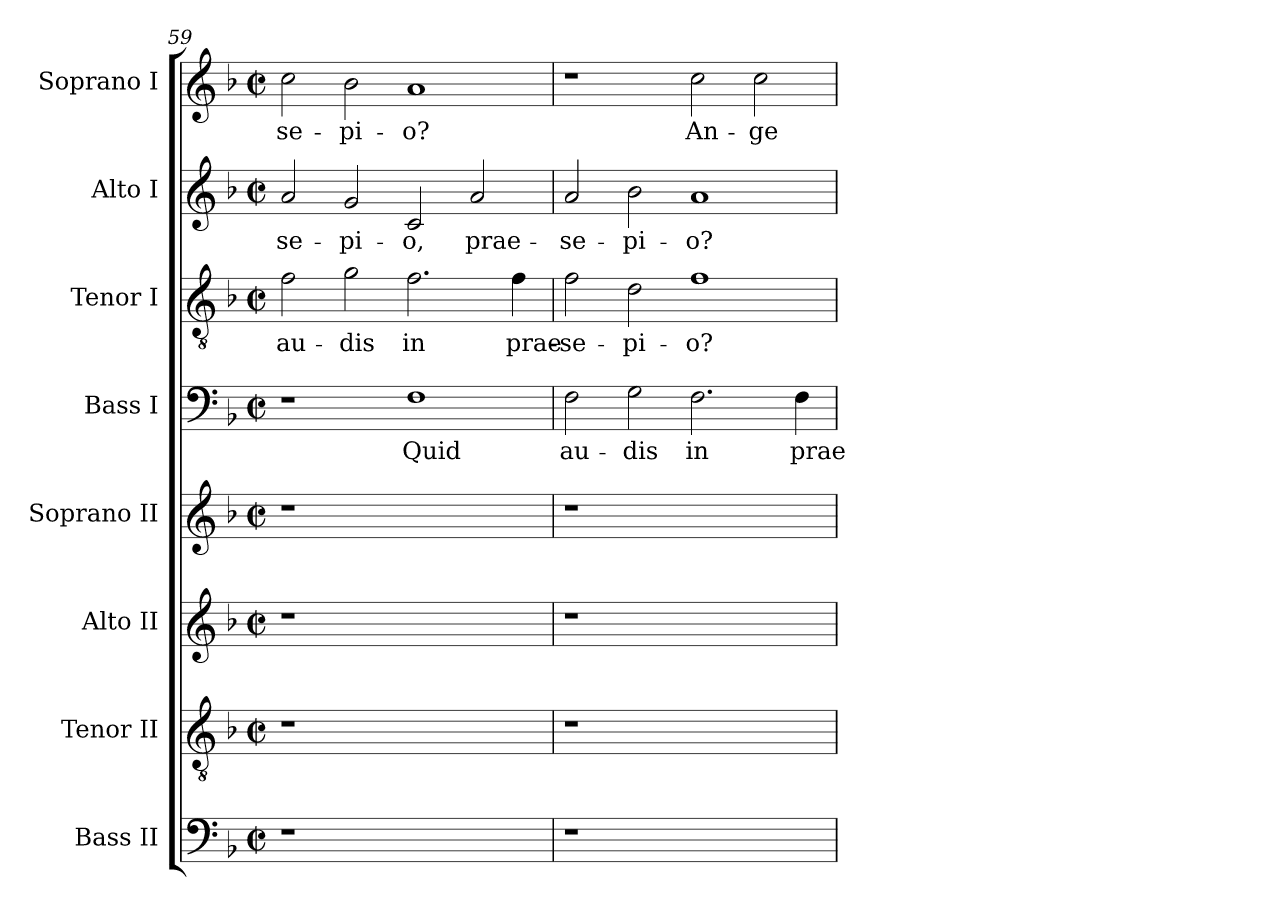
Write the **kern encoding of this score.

**kern	**kern	**kern	**kern	**kern	**text	**kern	**text	**kern	**text	**kern	**text
*part8	*part7	*part6	*part5	*part4	*part4	*part3	*part3	*part2	*part2	*part1	*part1
*staff8	*staff7	*staff6	*staff5	*staff4	*staff4	*staff3	*staff3	*staff2	*staff2	*staff1	*staff1
*I"Bass II	*I"Tenor II	*I"Alto II	*I"Soprano II	*I"Bass I	*	*I"Tenor I	*	*I"Alto I	*	*I"Soprano I	*
*I'B. II	*I'T. II	*I'A. II	*	*I'B. I	*	*I'T. I	*	*I'A. I	*	*	*
*clefF4	*clefGv2	*clefG2	*clefG2	*clefF4	*	*clefGv2	*	*clefG2	*	*clefG2	*
*	*ITrd7c12	*	*	*	*	*ITrd7c12	*	*	*	*	*
*k[b-]	*k[b-]	*k[b-]	*k[b-]	*k[b-]	*	*k[b-]	*	*k[b-]	*	*k[b-]	*
*F:	*F:	*F:	*F:	*F:	*	*F:	*	*F:	*	*F:	*
*M2/2	*M2/2	*M2/2	*M2/2	*M2/2	*	*M2/2	*	*M2/2	*	*M2/2	*
*met(c|)	*met(c|)	*met(c|)	*met(c|)	*met(c|)	*	*met(c|)	*	*met(c|)	*	*met(c|)	*
=59	=59	=59	=59	=59	=59	=59	=59	=59	=59	=59	=59
!LO:N:vis=1	!LO:N:vis=1	!LO:N:vis=1	!LO:N:vis=1	!	!	!	!	!	!	!	!
!	!	!	!	!	!	!	!LO:LY:b:color=#000000	!	!	!	!
!	!	!	!	!	!	!	!	!	!LO:LY:b:color=#000000	!	!
!	!	!	!	!	!	!	!	!	!	!	!LO:LY:b:color=#000000
1r	1r	1r	1r	1r	.	2Fi\	au-	2ai/	-se-	2cci\	-se-
!	!	!	!	!	!	!	!LO:LY:b:color=#000000	!	!	!	!
!	!	!	!	!	!	!	!	!	!LO:LY:b:color=#000000	!	!
!	!	!	!	!	!	!	!	!	!	!	!LO:LY:b:color=#000000
.	.	.	.	.	.	2Gi\	-dis	2gi/	-pi-	2b-i\	-pi-
!	!	!	!	!	!LO:LY:b:color=#000000	!	!	!	!	!	!
!	!	!	!	!	!	!	!LO:LY:b:color=#000000	!	!	!	!
!	!	!	!	!	!	!	!	!	!LO:LY:b:color=#000000	!	!
!	!	!	!	!	!	!	!	!	!	!	!LO:LY:b:color=#000000
1ryy	1ryy	1ryy	1ryy	1Fi	Quid	2.Fi\	in	2ci/	-o,	1ai	-o?
!	!	!	!	!	!	!	!	!	!LO:LY:b:color=#000000	!	!
.	.	.	.	.	.	.	.	2ai/	prae-	.	.
!	!	!	!	!	!	!	!LO:LY:b:color=#000000	!	!	!	!
.	.	.	.	.	.	4Fi\	prae-	.	.	.	.
=60	=60	=60	=60	=60	=60	=60	=60	=60	=60	=60	=60
!LO:N:vis=1	!LO:N:vis=1	!LO:N:vis=1	!LO:N:vis=1	!	!	!	!	!	!	!	!
!	!	!	!	!	!LO:LY:b:color=#000000	!	!	!	!	!	!
!	!	!	!	!	!	!	!LO:LY:b:color=#000000	!	!	!	!
!	!	!	!	!	!	!	!	!	!LO:LY:b:color=#000000	!	!
1r	1r	1r	1r	2Fi\	au-	2Fi\	-se-	2ai/	-se-	1r	.
!	!	!	!	!	!LO:LY:b:color=#000000	!	!	!	!	!	!
!	!	!	!	!	!	!	!LO:LY:b:color=#000000	!	!	!	!
!	!	!	!	!	!	!	!	!	!LO:LY:b:color=#000000	!	!
.	.	.	.	2Gi\	-dis	2Di\	-pi-	2b-i\	-pi-	.	.
!	!	!	!	!	!LO:LY:b:color=#000000	!	!	!	!	!	!
!	!	!	!	!	!	!	!LO:LY:b:color=#000000	!	!	!	!
!	!	!	!	!	!	!	!	!	!LO:LY:b:color=#000000	!	!
!	!	!	!	!	!	!	!	!	!	!	!LO:LY:b:color=#000000
1ryy	1ryy	1ryy	1ryy	2.Fi\	in	1Fi	-o?	1ai	-o?	2cci\	An-
!	!	!	!	!	!	!	!	!	!	!	!LO:LY:b:color=#000000
.	.	.	.	.	.	.	.	.	.	2cci\	-ge-
!	!	!	!	!	!LO:LY:b:color=#000000	!	!	!	!	!	!
.	.	.	.	4Fi\	prae-	.	.	.	.	.	.
=	=	=	=	=	=	=	=	=	=	=	=
*-	*-	*-	*-	*-	*-	*-	*-	*-	*-	*-	*-
